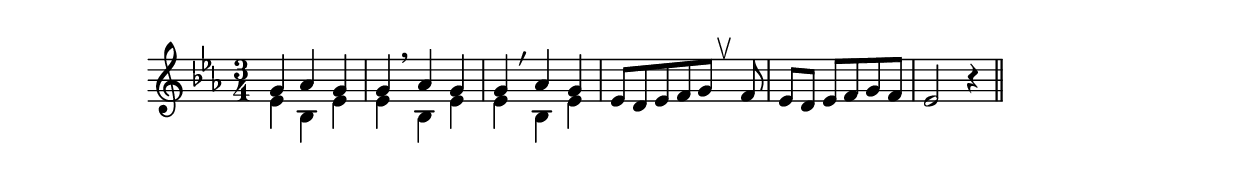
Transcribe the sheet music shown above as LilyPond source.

\version "2.10.12"

\header { texidoc = "
Breathing signs are available in different tastes: commas (default),
ticks, vees and `railroad tracks' (caesura).
" }

{
  %% Modern notation:
  \new Staff {
    \relative c'' {
      \key es \major \time 3/4

      %% this bar contains no \breathe
      <<
	{ g4 as g } \\
	{ es4 bes es }
      >> |

      %% by default, \breathe uses the rcomma, just as if saying:
      %% \override BreathingSign  #'text =
				%	#(make-musicglyph-markup "scripts.rcomma")
      <<
	{ g4 as g } \\
	{ es4 \breathe bes es }
      >> |

      %% rvarcomma and lvarcomma are variations of the default rcomma
      %% and lcomma

      %% N.B.: must use Staff context here, since we start a Voice below
      \override Staff.BreathingSign  #'text =
      #(make-musicglyph-markup "scripts.rvarcomma")
      <<
	{ g4 as g } \\
	{ es4 \breathe bes es }
      >> |

      %% wedge
      \override BreathingSign  #'text =
      #(make-musicglyph-markup "scripts.upbow")
      es8 d es f g8 \breathe f |

      %% caesura
      \override BreathingSign  #'text =
      #(make-musicglyph-markup "scripts.caesura")
      es8[ d] \breathe  es[ f g f] |
      es2 r4 \bar "||" \break
    }
  }
}

